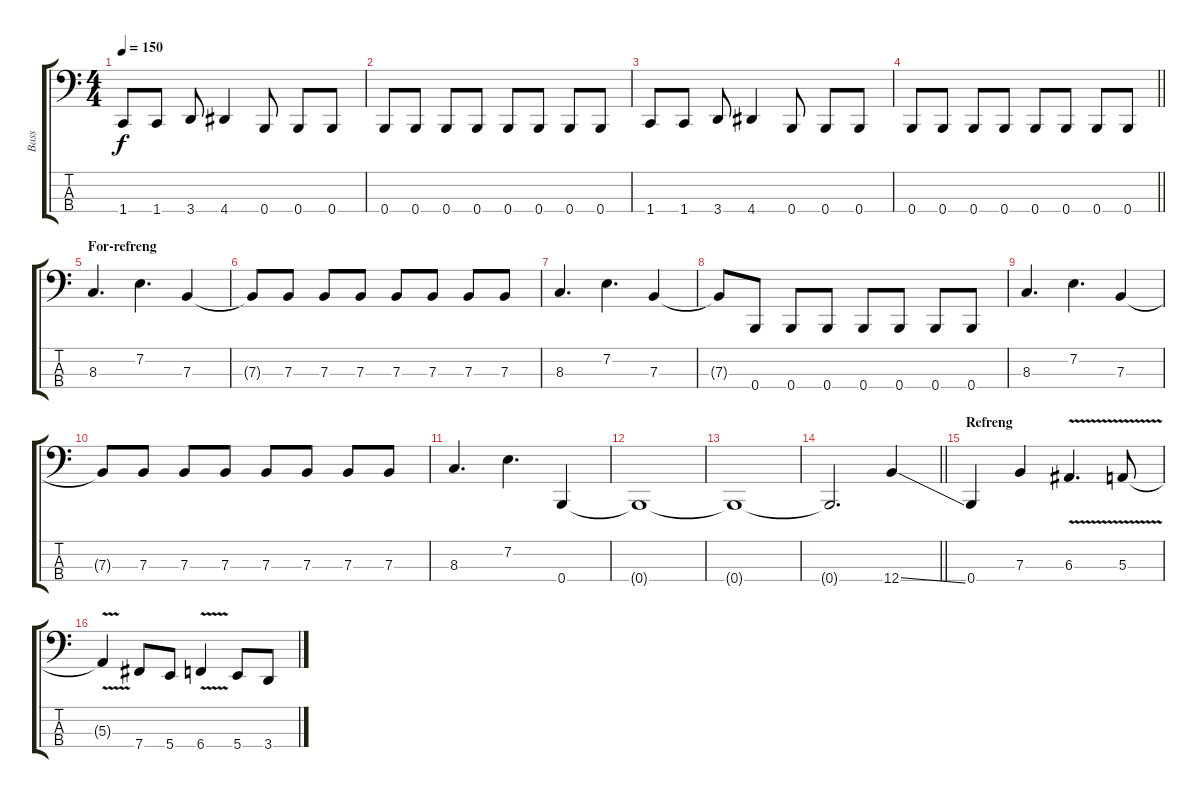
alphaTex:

\track ("Bass" "Bass") {instrument electricbassfinger}
\staff {score tabs}
\tuning (D2 A1 E1 B0) {hide}
\ts (4 4)
\tempo 150
\clef f4
\ks c
1.4.8{dy f} 1.4.8 3.4.8 4.4.4 0.4.8 0.4.8 0.4.8 |
0.4.8 0.4.8 0.4.8 0.4.8 0.4.8 0.4.8 0.4.8 0.4.8 |
1.4.8 1.4.8 3.4.8 4.4.4 0.4.8 0.4.8 0.4.8 |
\barLineRight lightlight
0.4.8 0.4.8 0.4.8 0.4.8 0.4.8 0.4.8 0.4.8 0.4.8 |
\section ("" "For-refreng")
8.3.4{d} 7.2.4{d} 7.3.4 |
7.3{t}.8 7.3.8 7.3.8 7.3.8 7.3.8 7.3.8 7.3.8 7.3.8 |
8.3.4{d} 7.2.4{d} 7.3.4 |
7.3{t}.8 0.4.8 0.4.8 0.4.8 0.4.8 0.4.8 0.4.8 0.4.8 |
8.3.4{d} 7.2.4{d} 7.3.4 |
7.3{t}.8 7.3.8 7.3.8 7.3.8 7.3.8 7.3.8 7.3.8 7.3.8 |
8.3.4{d} 7.2.4{d} 0.4.4 |
0.4{t}.1 |
0.4{t}.1 |
\barLineRight lightlight
0.4{t}.2{d} 12.4{ss}.4 |
\section ("" "Refreng")
0.4.4 7.3.4 6.3{v}.4{d} 5.3{v}.8 |
5.3{t}.4 7.4.8 5.4.8 6.4{v}.4 5.4.8 3.4.8
